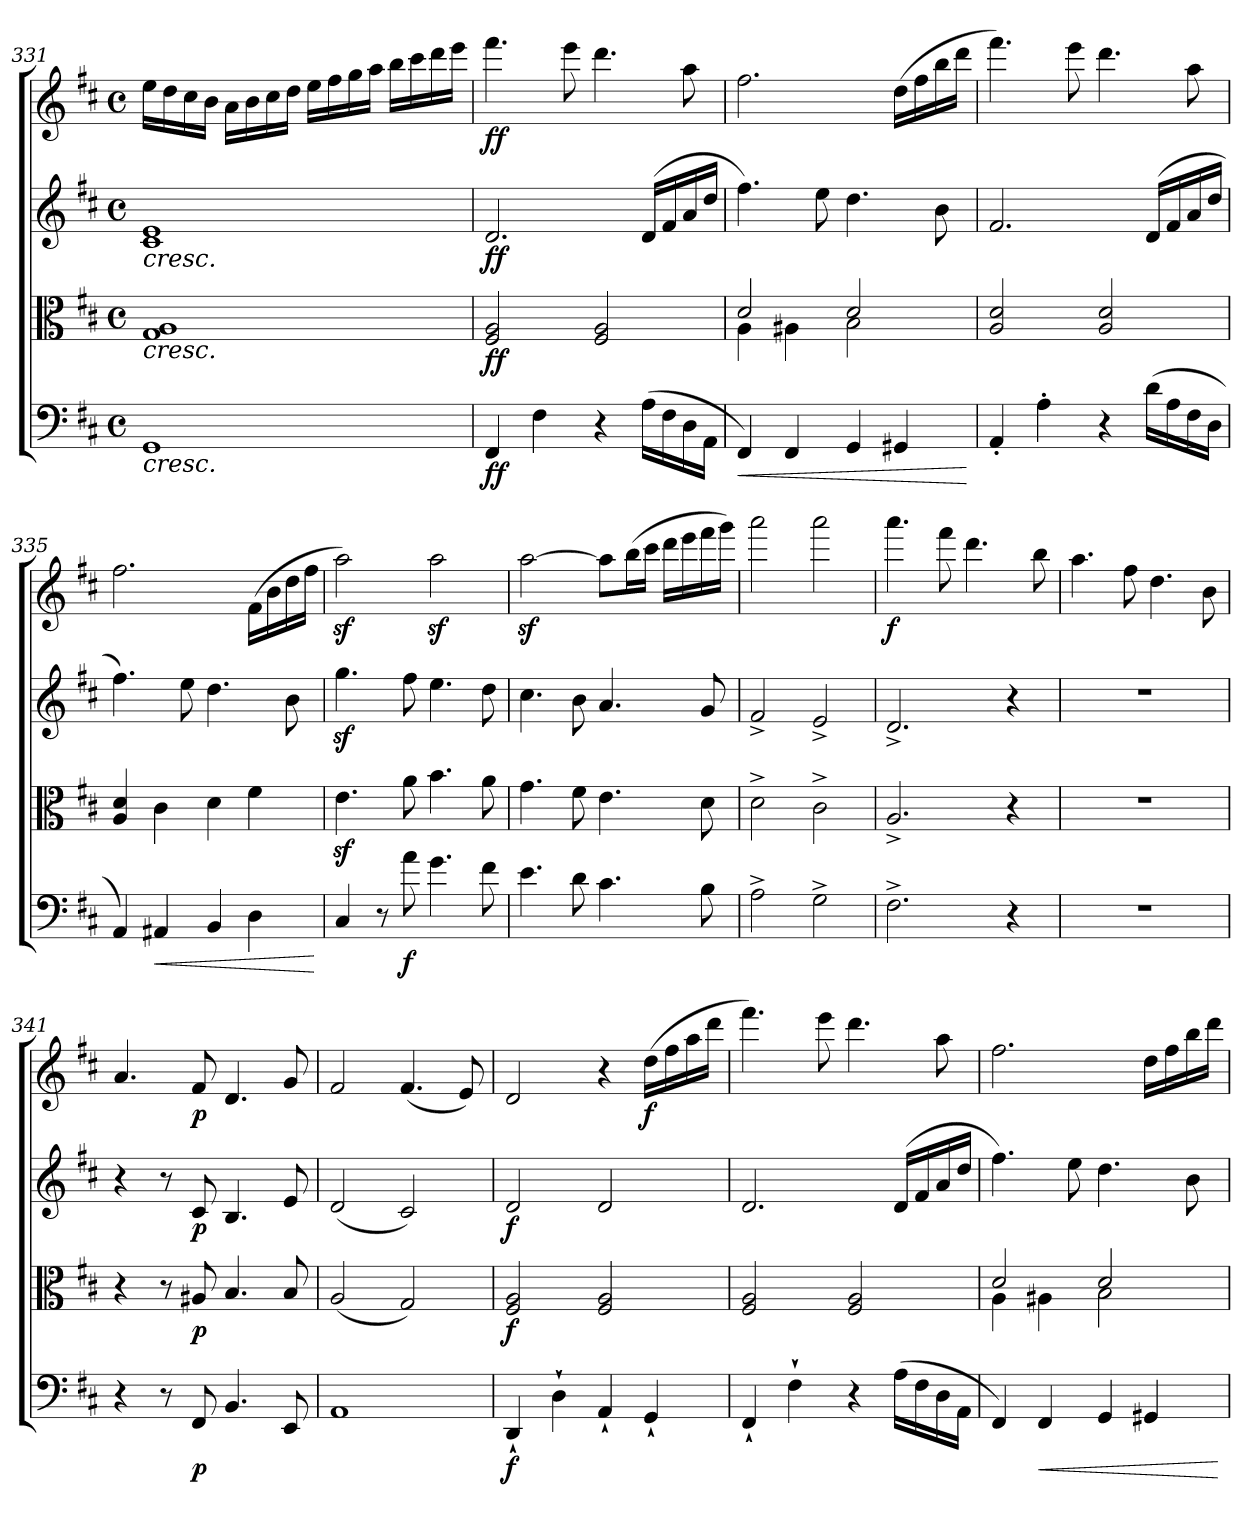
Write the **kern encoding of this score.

**kern	**dynam	**kern	**dynam	**kern	**dynam	**kern	**dynam
*part4	*part4	*part3	*part3	*part2	*part2	*part1	*part1
*staff4	*staff4	*staff3	*staff3	*staff2	*staff2	*staff1	*staff1
*clefF4	*	*clefC3	*	*clefG2	*	*clefG2	*
*k[f#c#]	*	*k[f#c#]	*	*k[f#c#]	*	*k[f#c#]	*
*M4/4	*	*M4/4	*	*M4/4	*	*M4/4	*
*met(c)	*	*met(c)	*	*met(c)	*	*met(c)	*
=331	=331	=331	=331	=331	=331	=331	=331
!	!LO:HP:b	!	!LO:HP:b	!	!LO:HP:b	!	!
1GG	<	1G 1A	<	1c# 1e	<	16ee\LL	.
.	.	.	.	.	.	16dd\	.
.	.	.	.	.	.	16cc#\	.
.	.	.	.	.	.	16b\JJ	.
.	.	.	.	.	.	16a\LL	.
.	.	.	.	.	.	16b\	.
.	.	.	.	.	.	16cc#\	.
.	.	.	.	.	.	16dd\JJ	.
.	.	.	.	.	.	16ee\LL	.
.	.	.	.	.	.	16ff#\	.
.	.	.	.	.	.	16gg\	.
.	.	.	.	.	.	16aa\JJ	.
.	.	.	.	.	.	16bb\LL	.
.	.	.	.	.	.	16ccc#\	.
.	.	.	.	.	.	16ddd\	.
.	.	.	.	.	.	16eee\JJ	.
=332	=332	=332	=332	=332	=332	=332	=332
!	!LO:DY:b	!	!LO:DY:b	!	!LO:DY:b	!	!LO:DY:b
4FF#/	ff	2F#/ 2A/	ff	2.d/	ff	4.fff#\	ff
4F#\	[	.	.	.	.	.	.
.	.	.	.	.	.	8eee\	.
4r	.	2F#/ 2A/	[	.	.	4.ddd\	.
(>16A\LL	.	.	.	(<16d/LL	[	.	.
16F#\	.	.	.	16f#/	.	.	.
16D\	.	.	.	16a/	.	8aa\	.
16AA\JJ	.	.	.	16dd/JJ	.	.	.
=333	=333	=333	=333	=333	=333	=333	=333
!	!LO:HP:b	!	!	!	!	!	!
*	*	*^	*	*	*	*	*
4FF#/)	<	2d/	4A\	.	4.ff#\)	.	2.ff#\	.
4FF#/	.	.	4A#X\	.	.	.	.	.
.	.	.	.	.	8ee\	.	.	.
4GG/	.	2d/	2B\	.	4.dd\	.	.	.
4GG#X/	.	.	.	.	.	.	(>16dd\LL	.
.	.	.	.	.	.	.	16ff#\	.
.	.	.	.	.	8b\	.	16bb\	.
.	.	.	.	.	.	.	16ddd\JJ	.
*	*	*v	*v	*	*	*	*	*
.	[	.	.	.	.	.	.
!!LO:LB:g=z
=334	=334	=334	=334	=334	=334	=334	=334
4AA'/	.	2A/ 2d/	.	2.f#/	.	4.fff#\)	.
4A'\	.	.	.	.	.	.	.
.	.	.	.	.	.	8eee\	.
4r	.	2A/ 2d/	.	.	.	4.ddd\	.
(>16d\LL	.	.	.	(<16d/LL	.	.	.
16A\	.	.	.	16f#/	.	.	.
16F#\	.	.	.	16a/	.	8aa\	.
16D\JJ	.	.	.	16dd/JJ	.	.	.
=335	=335	=335	=335	=335	=335	=335	=335
4AA/)	.	4A/ 4d/	.	4.ff#\)	.	2.ff#\	.
!	!LO:HP:b	!	!	!	!	!	!
4AA#X/	<	4c#\	.	.	.	.	.
.	.	.	.	8ee\	.	.	.
4BB/	.	4d\	.	4.dd\	.	.	.
4D\	.	4f#\	.	.	.	(>16f#\LL	.
.	.	.	.	.	.	16b\	.
.	.	.	.	8b\	.	16dd\	.
.	.	.	.	.	.	16ff#\JJ	.
.	[	.	.	.	.	.	.
=336	=336	=336	=336	=336	=336	=336	=336
4C#/	.	4.ez<\	.	4.ggz<\	.	2aaz<\)	.
8r	.	.	.	.	.	.	.
!	!LO:DY:b	!	!	!	!	!	!
8a\	f	8a\	.	8ff#\	.	.	.
4.g\	.	4.b\	.	4.ee\	.	2aaz<\	.
8f#\	.	8a\	.	8dd\	.	.	.
=337	=337	=337	=337	=337	=337	=337	=337
4.e\	.	4.g\	.	4.cc#\	.	[2aaz<\	.
8d\	.	8f#\	.	8b\	.	.	.
4.c#\	.	4.e\	.	4.a/	.	8aa\L]	.
.	.	.	.	.	.	(>16bb\L	.
.	.	.	.	.	.	16ccc#\JJ	.
.	.	.	.	.	.	16ddd\LL	.
.	.	.	.	.	.	16eee\	.
8B\	.	8d\	.	8g/	.	16fff#\	.
.	.	.	.	.	.	16ggg\JJ)	.
=338	=338	=338	=338	=338	=338	=338	=338
2A^\	.	2d^\	.	2f#^/	.	2aaa\	.
2G^\	.	2c#^\	.	2e^/	.	2aaa\	.
=339	=339	=339	=339	=339	=339	=339	=339
!	!	!	!	!	!	!	!LO:DY:b
2.F#^\	.	2.A^/	.	2.d^/	.	4.aaa\	f
.	.	.	.	.	.	8fff#\	.
.	.	.	.	.	.	4.ddd\	.
4r	.	4r	.	4r	.	.	.
.	.	.	.	.	.	8bb\	.
=340	=340	=340	=340	=340	=340	=340	=340
1r	.	1r	.	1r	.	4.aa\	.
.	.	.	.	.	.	8ff#\	.
.	.	.	.	.	.	4.dd\	.
.	.	.	.	.	.	8b\	.
!!LO:PB:g=z
=341	=341	=341	=341	=341	=341	=341	=341
4r	.	4r	.	4r	.	4.a/	.
8r	.	8r	.	8r	.	.	.
!	!LO:DY:b	!	!LO:DY:b	!	!LO:DY:b	!	!LO:DY:b
8FF#/	p	8A#X/	p	8c#/	p	8f#/	p
4.BB/	.	4.B/	.	4.B/	.	4.d/	.
8EE/	.	8B/	.	8e/	.	8g/	.
=342	=342	=342	=342	=342	=342	=342	=342
1AA	.	(<2A/	.	(<2d/	.	2f#/	.
.	.	2G/)	.	2c#/)	.	(<4.f#/	.
.	.	.	.	.	.	8e/)	.
=343	=343	=343	=343	=343	=343	=343	=343
!	!LO:DY:b	!	!LO:DY:b	!	!LO:DY:b	!	!
4DD`/	f	2F#/ 2A/	f	2d/	f	2d/	.
4D`\	.	.	.	.	.	.	.
4AA`/	.	2F#/ 2A/	.	2d/	.	4r	.
!	!	!	!	!	!	!	!LO:DY:b
4GG`/	.	.	.	.	.	(>16dd\LL	f
.	.	.	.	.	.	16ff#\	.
.	.	.	.	.	.	16aa\	.
.	.	.	.	.	.	16ddd\JJ	.
=344	=344	=344	=344	=344	=344	=344	=344
4FF#`/	.	2F#/ 2A/	.	2.d/	.	4.fff#\)	.
4F#`\	.	.	.	.	.	.	.
.	.	.	.	.	.	8eee\	.
4r	.	2F#/ 2A/	.	.	.	4.ddd\	.
(>16A\LL	.	.	.	(<16d/LL	.	.	.
16F#\	.	.	.	16f#/	.	.	.
16D\	.	.	.	16a/	.	8aa\	.
16AA\JJ	.	.	.	16dd/JJ	.	.	.
=345	=345	=345	=345	=345	=345	=345	=345
*	*	*^	*	*	*	*	*
4FF#/)	.	2d/	4A\	.	4.ff#\)	.	2.ff#\	.
!	!LO:HP:b	!	!	!	!	!	!	!
4FF#/	<	.	4A#X\	.	.	.	.	.
.	.	.	.	.	8ee\	.	.	.
4GG/	.	2d/	2B\	.	4.dd\	.	.	.
4GG#X/	.	.	.	.	.	.	16dd\LL	.
.	.	.	.	.	.	.	16ff#\	.
.	.	.	.	.	8b\	.	16bb\	.
.	.	.	.	.	.	.	16ddd\JJ	.
*	*	*v	*v	*	*	*	*	*
.	[	.	.	.	.	.	.
=	=	=	=	=	=	=	=
*-	*-	*-	*-	*-	*-	*-	*-
